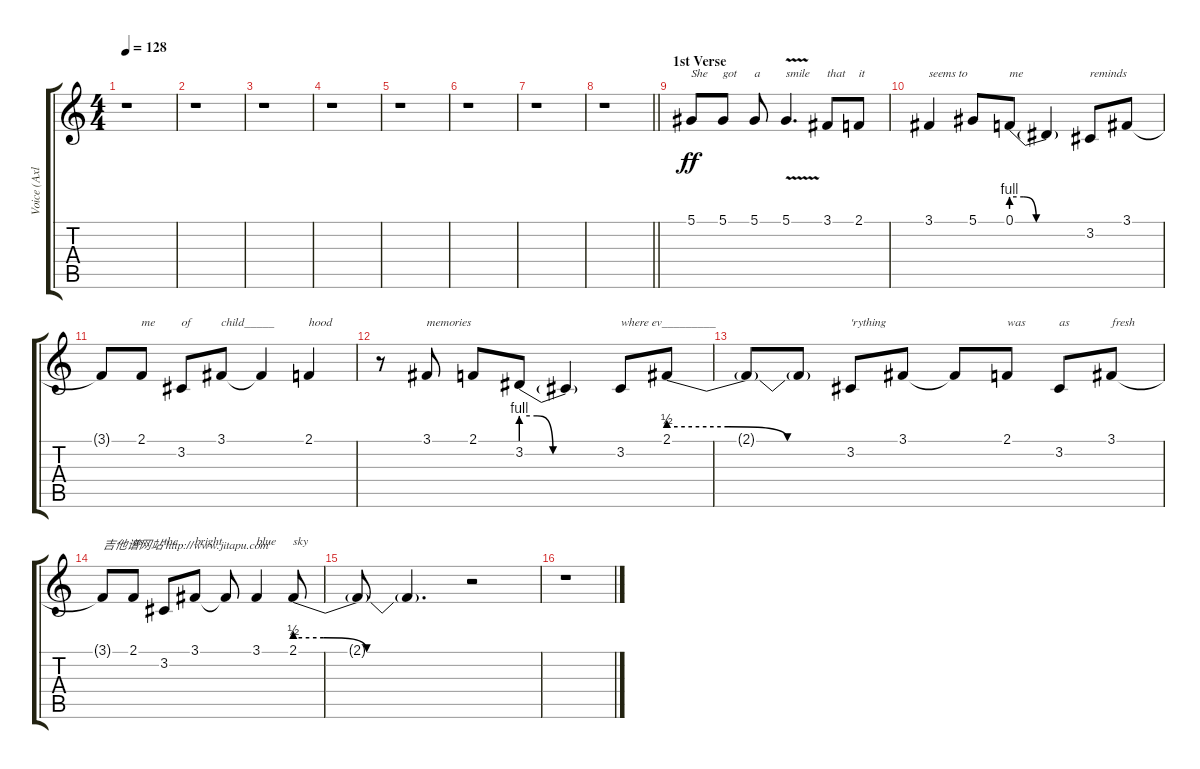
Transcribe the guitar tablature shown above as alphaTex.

\track ("Voice (Axl)" "Voice (Axl") {instrument lead2sawtooth}
\staff {score tabs}
\tuning (Eb4 Bb3 Gb3 Db3 Ab2 Eb2) {hide}
\ts (4 4)
\tempo 128
\clef g2
\ks c
r.1{dy ff} |
r.1 |
r.1 |
r.1 |
r.1 |
r.1 |
r.1 |
\barLineRight lightlight
r.1 |
\section ("" "1st Verse")
5.1.8{txt "She"} 5.1.8{txt "got"} 5.1.8{txt "a"} 5.1{v}.4{d txt "smile"} 3.1.8{txt "that"} 2.1.8{txt "it"} |
3.1.4{txt "seems to"} 5.1.8 0.1{be (custom 0 4 10 4 20 0 40 0 60 0)}.8{txt "me"} 0.1{t}.4 3.2.8{txt "reminds"} 3.1.8 |
3.1{t}.8 2.1.8{txt "me"} 3.2.8{txt "of"} 3.1.8{txt "child_____"} 3.1{t}.4 2.1.4{txt "hood"} |
r.8 3.1.8{txt "memories"} 2.1.8 3.2{be (custom 0 4 10 4 20 0 40 0 60 0)}.8 3.2{t}.4 3.2.8{txt "where ev_________"} 2.1{be (custom 0 2 20 2 40 0 60 0)}.8 |
2.1{t}.8 2.1{t}.8 3.2.8{txt "'rything"} 3.1.8 3.1{t}.8 2.1.8{txt "was"} 3.2.8{txt "as"} 3.1.8{txt "fresh"} |
3.1{t}.8{txt "吉他谱网站 http://www.jitapu.com"} 2.1.8{txt "as"} 3.2.8{txt "the"} 3.1.8{txt "bright"} 3.1{t}.8 3.1.4{txt "blue"} 2.1{be (custom 0 2 10 2 25 0 40 0 60 0)}.8{txt "sky"} |
2.1{t}.8 2.1{t}.4{d} r.2 |
r.1
